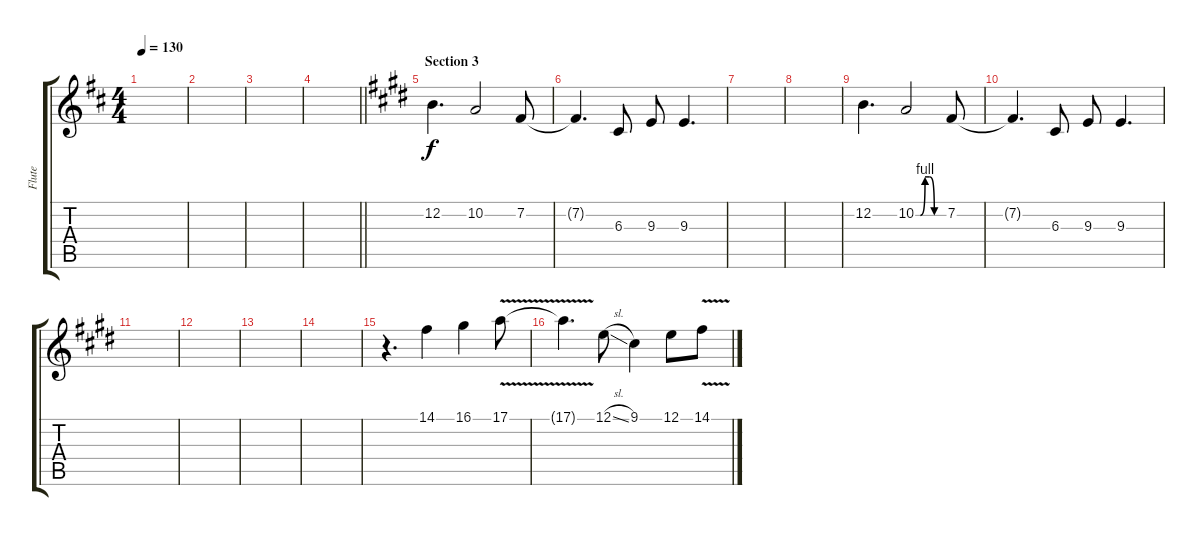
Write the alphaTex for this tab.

\track ("Flute" "Flute") {instrument panflute}
\staff {score tabs}
\tuning (E4 B3 G3 D3 A2 E2) {hide}
\ts (4 4)
\tempo 130
\clef g2
\ks d
|
|
|
\barLineRight lightlight
|
\section ("" "Section 3")
\ks e
12.2.4{d} 10.2.2 7.2.8 |
7.2{t}.4{d} 6.3.8 9.3.8 9.3.4{d} |
|
|
12.2.4{d} 10.2{be (custom 0 0 10 0 20 4 30 4 40 0 60 0)}.2 7.2.8 |
7.2{t}.4{d} 6.3.8 9.3.8 9.3.4{d} |
|
|
|
|
r.4{d} 14.1.4 16.1.4 17.1{v}.8 |
17.1{t}.4{d} 12.1{sl}.8 9.1.4 12.1.8 14.1{v}.8
